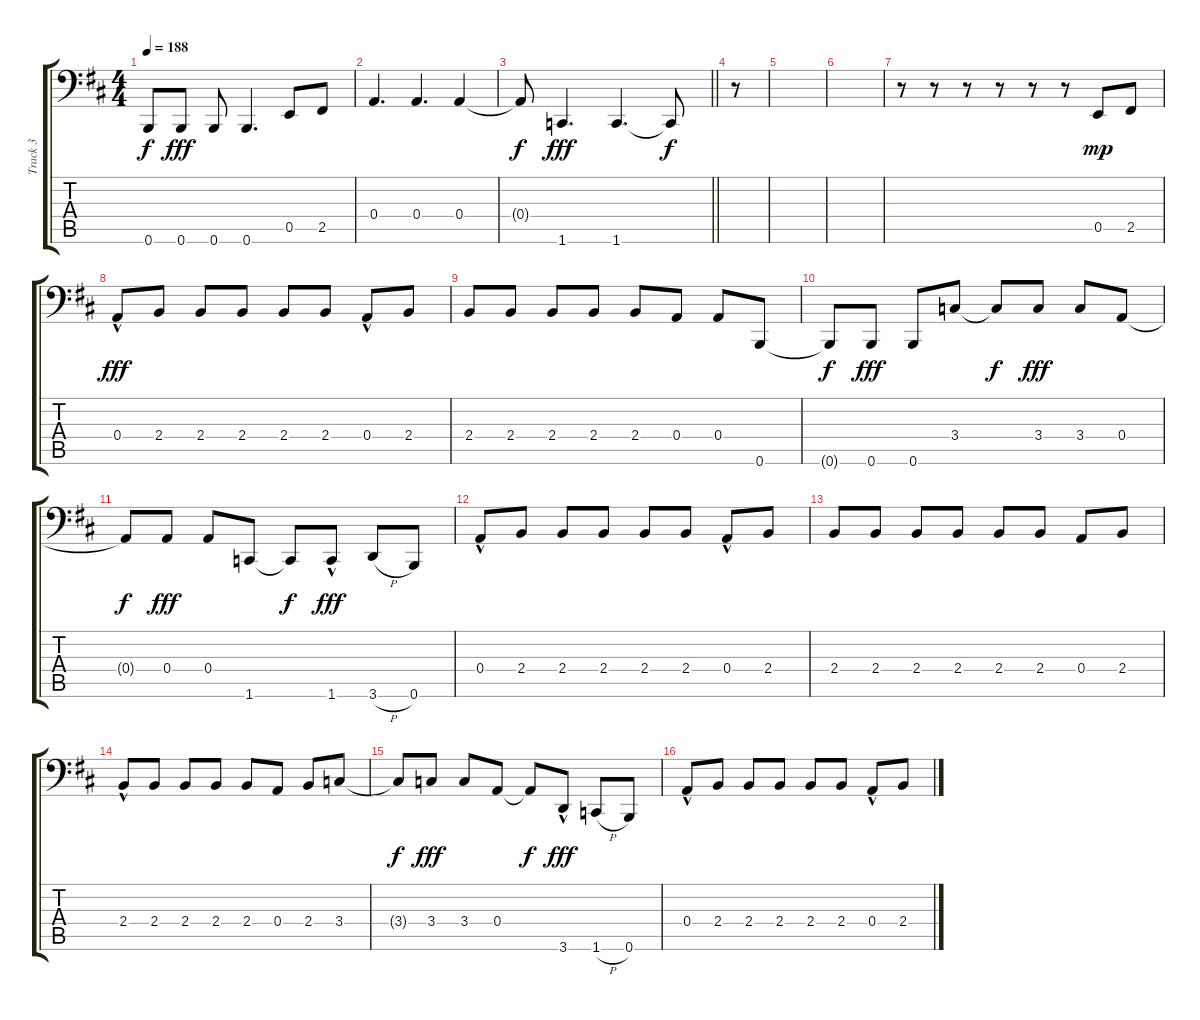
\track ("Track 3" "Track 3") {instrument electricbassfinger}
\staff {score tabs}
\tuning (C3 G2 D2 A1 E1 B0) {hide}
\ts (4 4)
\tempo 188
\clef f4
\ks bminor
0.6{t}.8{dy f} 0.6.8{dy fff} 0.6.8 0.6.4{d} 0.5.8 2.5.8 |
0.4.4{d} 0.4.4{d} 0.4.4 |
\barLineRight lightlight
0.4{t}.8{dy f} 1.6.4{d dy fff} 1.6.4{d} 1.6{t}.8{dy f} |
r.8 |
|
|
r.8 r.8 r.8 r.8 r.8 r.8 0.5.8{dy mp} 2.5.8 |
0.4{hac}.8{dy fff} 2.4.8 2.4.8 2.4.8 2.4.8 2.4.8 0.4{hac}.8 2.4.8 |
2.4.8 2.4.8 2.4.8 2.4.8 2.4.8 0.4.8 0.4.8 0.6.8 |
0.6{t}.8{dy f} 0.6.8{dy fff} 0.6.8 3.4.8 3.4{t}.8{dy f} 3.4.8{dy fff} 3.4.8 0.4.8 |
0.4{t}.8{dy f} 0.4.8{dy fff} 0.4.8 1.6.8 1.6{t}.8{dy f} 1.6{hac}.8{dy fff} 3.6{h}.8 0.6.8 |
0.4{hac}.8 2.4.8 2.4.8 2.4.8 2.4.8 2.4.8 0.4{hac}.8 2.4.8 |
2.4.8 2.4.8 2.4.8 2.4.8 2.4.8 2.4.8 0.4.8 2.4.8 |
2.4{hac}.8 2.4.8 2.4.8 2.4.8 2.4.8 0.4.8 2.4.8 3.4.8 |
3.4{t}.8{dy f} 3.4.8{dy fff} 3.4.8 0.4.8 0.4{t}.8{dy f} 3.6{hac}.8{dy fff} 1.6{h}.8 0.6.8 |
0.4{hac}.8 2.4.8 2.4.8 2.4.8 2.4.8 2.4.8 0.4{hac}.8 2.4.8
